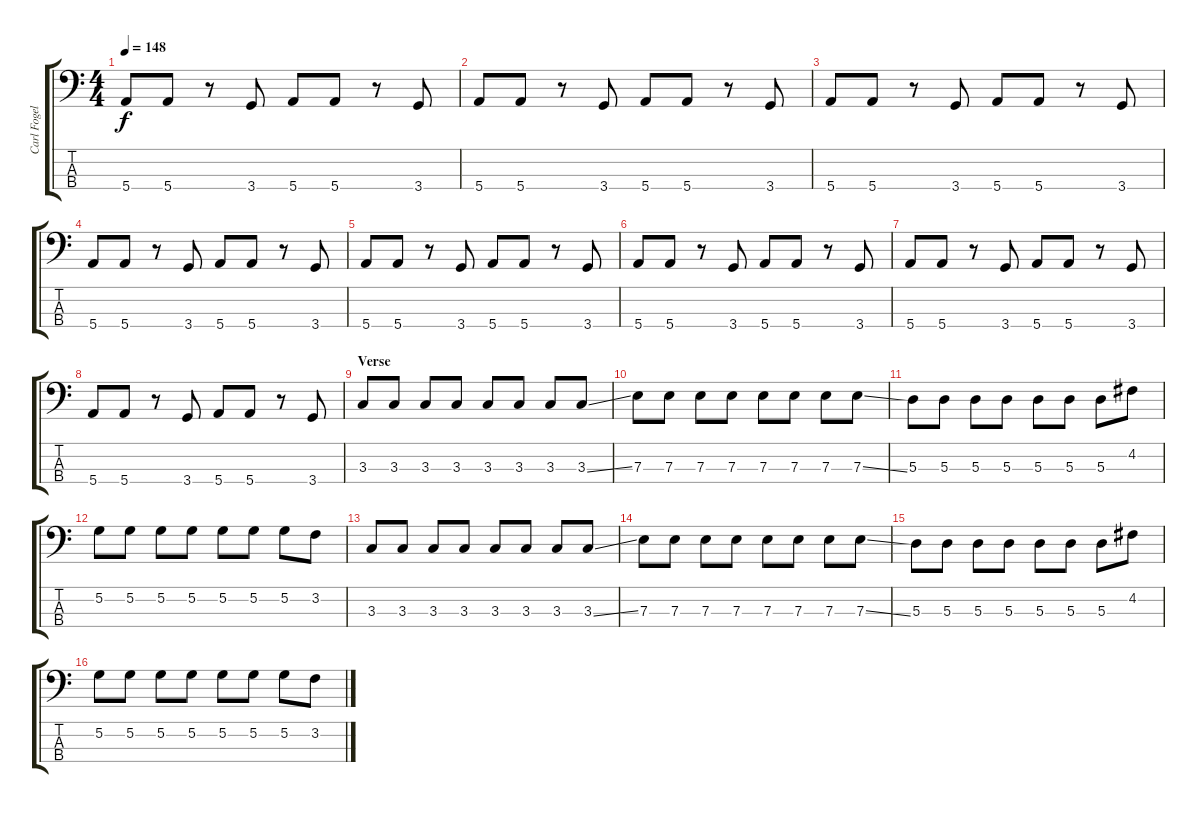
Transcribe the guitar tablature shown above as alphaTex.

\track ("Carl Fogelklou - Bass" "Carl Fogel") {instrument electricbasspick}
\staff {score tabs}
\tuning (G2 D2 A1 E1) {hide}
\ts (4 4)
\tempo 148
\clef f4
\ks c
5.4.8{dy f instrument electricbasspick} 5.4.8 r.8 3.4.8 5.4.8 5.4.8 r.8 3.4.8 |
5.4.8 5.4.8 r.8 3.4.8 5.4.8 5.4.8 r.8 3.4.8 |
5.4.8 5.4.8 r.8 3.4.8 5.4.8 5.4.8 r.8 3.4.8 |
5.4.8 5.4.8 r.8 3.4.8 5.4.8 5.4.8 r.8 3.4.8 |
5.4.8 5.4.8 r.8 3.4.8 5.4.8 5.4.8 r.8 3.4.8 |
5.4.8 5.4.8 r.8 3.4.8 5.4.8 5.4.8 r.8 3.4.8 |
5.4.8 5.4.8 r.8 3.4.8 5.4.8 5.4.8 r.8 3.4.8 |
5.4.8 5.4.8 r.8 3.4.8 5.4.8 5.4.8 r.8 3.4.8 |
\section ("" "Verse")
3.3.8 3.3.8 3.3.8 3.3.8 3.3.8 3.3.8 3.3.8 3.3{ss}.8 |
7.3.8 7.3.8 7.3.8 7.3.8 7.3.8 7.3.8 7.3.8 7.3{ss}.8 |
5.3.8 5.3.8 5.3.8 5.3.8 5.3.8 5.3.8 5.3.8 4.2.8 |
5.2.8 5.2.8 5.2.8 5.2.8 5.2.8 5.2.8 5.2.8 3.2.8 |
3.3.8 3.3.8 3.3.8 3.3.8 3.3.8 3.3.8 3.3.8 3.3{ss}.8 |
7.3.8 7.3.8 7.3.8 7.3.8 7.3.8 7.3.8 7.3.8 7.3{ss}.8 |
5.3.8 5.3.8 5.3.8 5.3.8 5.3.8 5.3.8 5.3.8 4.2.8 |
5.2.8 5.2.8 5.2.8 5.2.8 5.2.8 5.2.8 5.2.8 3.2.8
